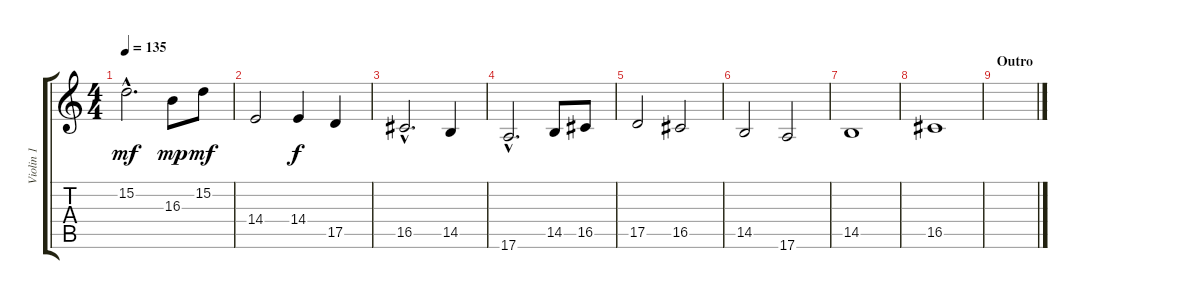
\track ("Violin 1" "Violin 1") {instrument violin}
\staff {score tabs}
\tuning (E4 B3 G3 D3 A2 E2) {hide}
\ts (4 4)
\tempo 135
\clef g2
\ks c
15.2{hac}.2{d dy mf} 16.3.8{dy mp} 15.2.8{dy mf} |
14.4.2 14.4.4{dy f} 17.5.4 |
16.5{hac}.2{d} 14.5.4 |
17.6{hac}.2{d} 14.5.8 16.5.8 |
17.5.2 16.5.2 |
14.5.2 17.6.2 |
14.5.1 |
16.5.1 |
\section ("" "Outro")
